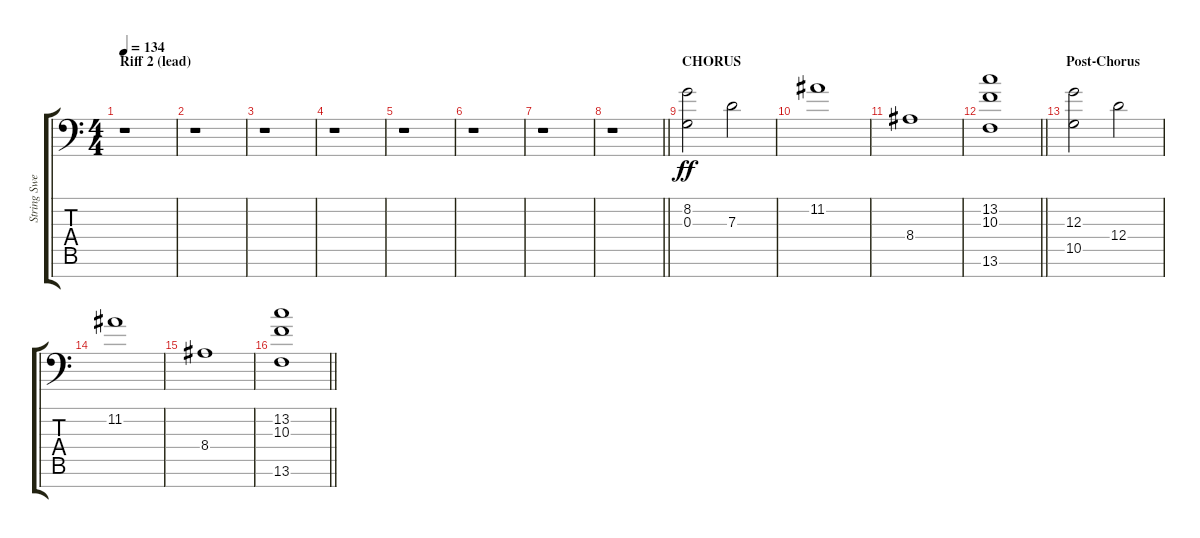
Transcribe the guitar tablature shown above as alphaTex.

\track ("String Swell" "String Swe") {instrument stringensemble2}
\staff {score tabs}
\tuning (C8 B3 G3 D3 A2 E2 C-1) {hide}
\ts (4 4)
\section ("" "Riff 2 (lead)")
\tempo 134
\clef f4
\ks c
r.1{dy ff} |
r.1 |
r.1 |
r.1 |
r.1 |
r.1 |
r.1 |
\barLineRight lightlight
r.1 |
\section ("" "CHORUS")
(8.2 0.3).2 7.3.2 |
11.2.1 |
8.4.1 |
\barLineRight lightlight
(13.2 10.3 13.6).1 |
\section ("" "Post-Chorus")
(12.3 10.5).2 12.4.2 |
11.2.1 |
8.4.1 |
\barLineRight lightlight
(13.2 10.3 13.6).1
